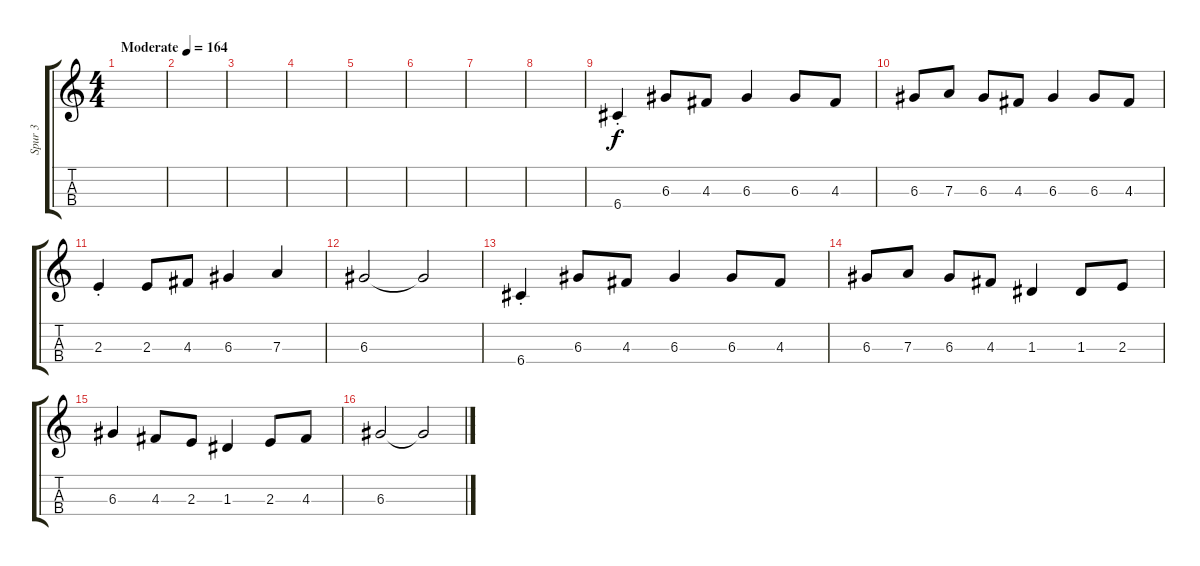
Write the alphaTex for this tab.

\track ("Spur 3" "Spur 3") {instrument violin}
\staff {score tabs}
\tuning (E5 A4 D4 G3) {hide}
\ts (4 4)
\tempo (164 "Moderate")
\clef g2
\ks c
|
|
|
|
|
|
|
|
6.4{st}.4 6.3.8 4.3.8 6.3.4 6.3.8 4.3.8 |
6.3.8 7.3.8 6.3.8 4.3.8 6.3.4 6.3.8 4.3.8 |
2.3{st}.4 2.3.8 4.3.8 6.3.4 7.3.4 |
6.3.2 6.3{t}.2{volume 6} |
6.4{st}.4{volume 16} 6.3.8 4.3.8 6.3.4 6.3.8 4.3.8 |
6.3.8 7.3.8 6.3.8 4.3.8 1.3.4 1.3.8 2.3.8 |
6.3.4 4.3.8 2.3.8 1.3.4 2.3.8 4.3.8 |
6.3.2 6.3{t}.2{volume 6}
